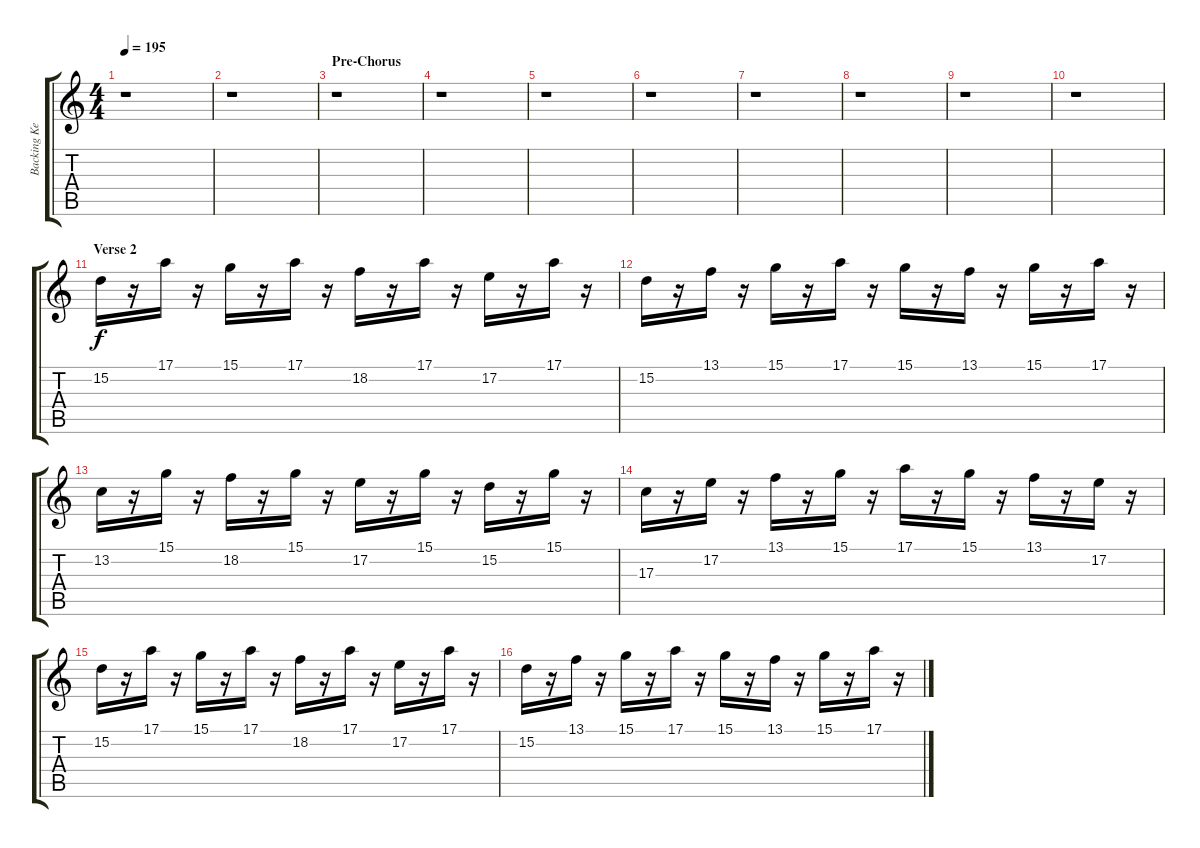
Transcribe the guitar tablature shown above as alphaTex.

\track ("Backing Keyboards" "Backing Ke") {instrument harpsichord}
\staff {score tabs}
\tuning (E4 B3 G3 D3 A2 E2) {hide}
\ts (4 4)
\tempo 195
\clef g2
\ks c
r.1{dy f} |
r.1 |
\section ("" "Pre-Chorus")
r.1 |
r.1 |
r.1 |
r.1 |
r.1 |
r.1 |
r.1 |
r.1 |
\section ("" "Verse 2")
15.2.16 r.16 17.1.16 r.16 15.1.16 r.16 17.1.16 r.16 18.2.16 r.16 17.1.16 r.16 17.2.16 r.16 17.1.16 r.16 |
15.2.16 r.16 13.1.16 r.16 15.1.16 r.16 17.1.16 r.16 15.1.16 r.16 13.1.16 r.16 15.1.16 r.16 17.1.16 r.16 |
13.2.16 r.16 15.1.16 r.16 18.2.16 r.16 15.1.16 r.16 17.2.16 r.16 15.1.16 r.16 15.2.16 r.16 15.1.16 r.16 |
17.3.16 r.16 17.2.16 r.16 13.1.16 r.16 15.1.16 r.16 17.1.16 r.16 15.1.16 r.16 13.1.16 r.16 17.2.16 r.16 |
15.2.16 r.16 17.1.16 r.16 15.1.16 r.16 17.1.16 r.16 18.2.16 r.16 17.1.16 r.16 17.2.16 r.16 17.1.16 r.16 |
15.2.16 r.16 13.1.16 r.16 15.1.16 r.16 17.1.16 r.16 15.1.16 r.16 13.1.16 r.16 15.1.16 r.16 17.1.16 r.16
